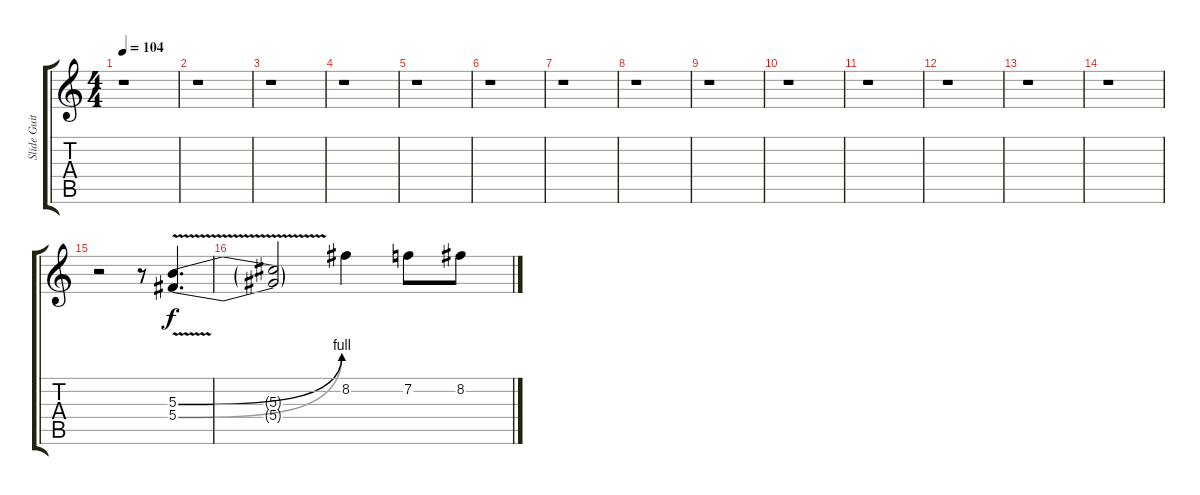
\track ("Slide Guitar" "Slide Guit") {instrument overdrivenguitar}
\staff {score tabs}
\tuning (Eb4 Bb3 Gb3 Db3 Ab2 Eb2) {hide}
\ts (4 4)
\tempo 104
\clef g2
\ks c
r.1{dy f} |
r.1 |
r.1 |
r.1 |
r.1 |
r.1 |
r.1 |
r.1 |
r.1 |
r.1 |
r.1 |
r.1 |
r.1 |
r.1 |
r.2 r.8 (5.3{be (bend 0 0 60 4) v} 5.4{be (bend 0 0 60 4) v}).4{d} |
(5.3{t} 5.4{t}).2 8.2.4 7.2.8 8.2.8
